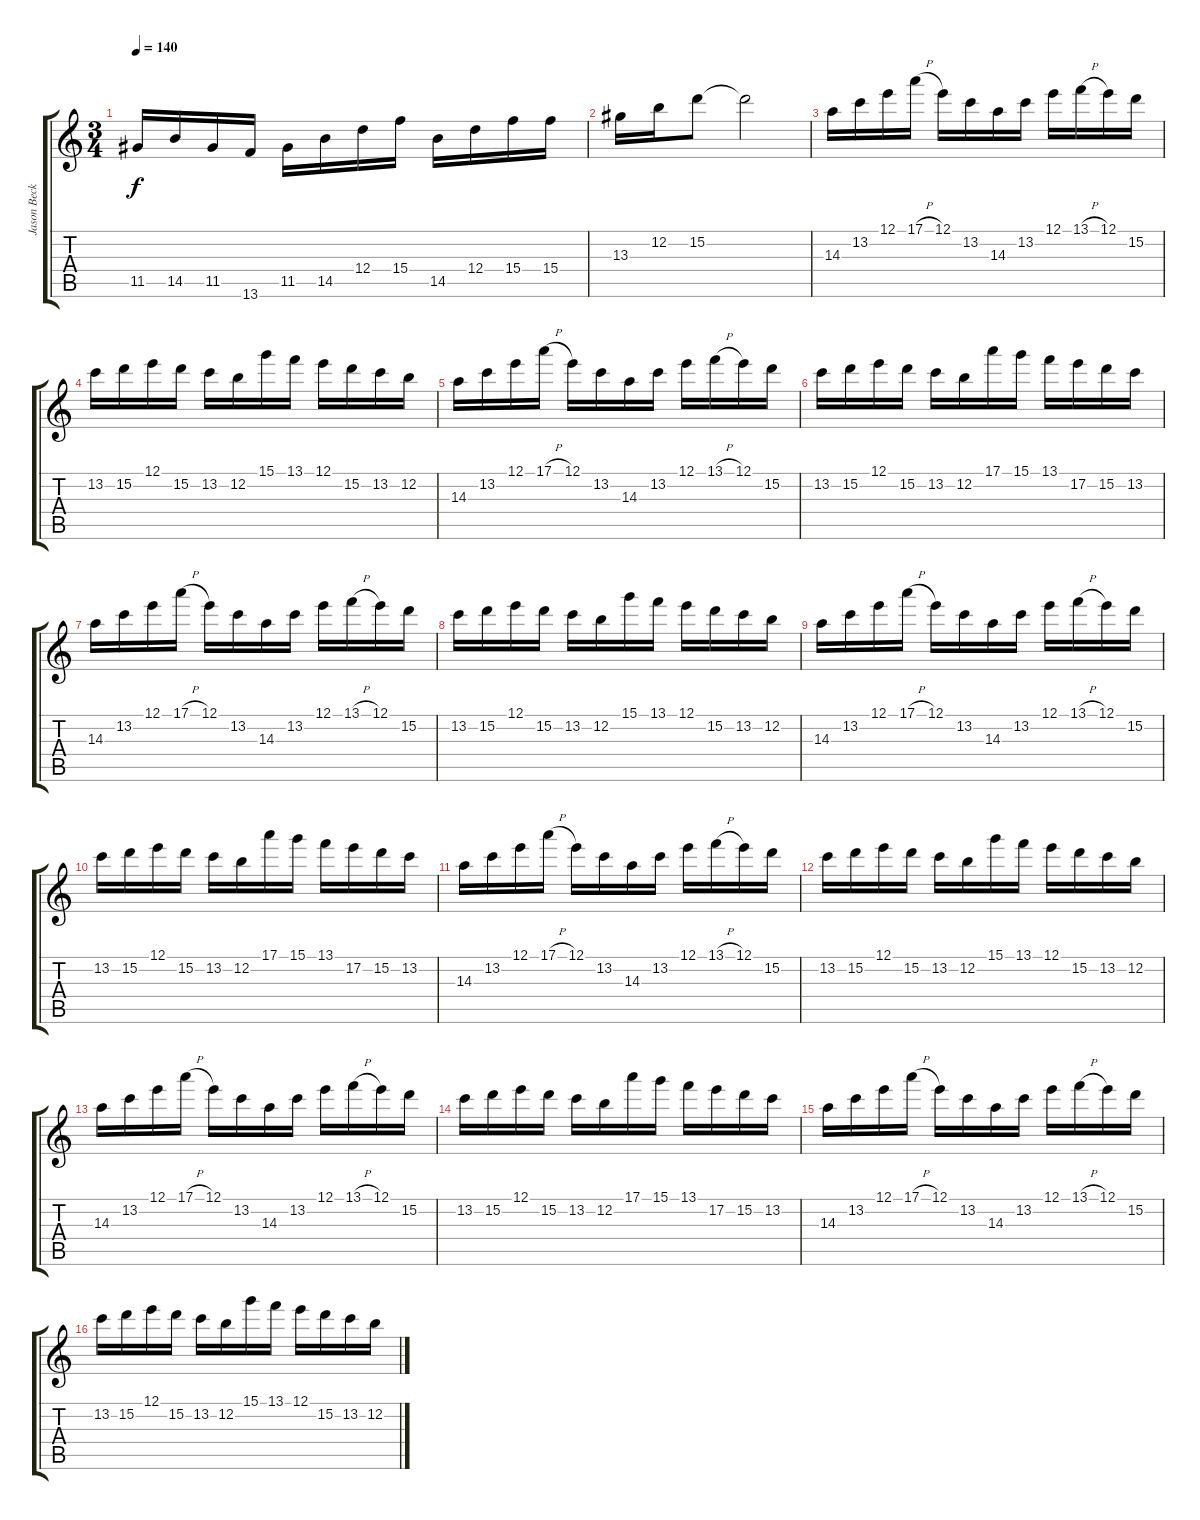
\track ("Jason Becker" "Jason Beck") {solo instrument distortionguitar}
\staff {score tabs}
\tuning (E4 B3 G3 D3 A2 E2) {hide}
\ts (3 4)
\tempo 140
\clef g2
\ks c
11.5.16{dy f} 14.5.16 11.5.16 13.6.16 11.5.16 14.5.16 12.4.16 15.4.16 14.5.16 12.4.16 15.4.16 15.4.16 |
13.3.16 12.2.16 15.2.8 15.2{t}.2 |
14.3.16 13.2.16 12.1.16 17.1{h}.16 12.1.16 13.2.16 14.3.16 13.2.16 12.1.16 13.1{h}.16 12.1.16 15.2.16 |
13.2.16 15.2.16 12.1.16 15.2.16 13.2.16 12.2.16 15.1.16 13.1.16 12.1.16 15.2.16 13.2.16 12.2.16 |
14.3.16 13.2.16 12.1.16 17.1{h}.16 12.1.16 13.2.16 14.3.16 13.2.16 12.1.16 13.1{h}.16 12.1.16 15.2.16 |
13.2.16 15.2.16 12.1.16 15.2.16 13.2.16 12.2.16 17.1.16 15.1.16 13.1.16 17.2.16 15.2.16 13.2.16 |
14.3.16 13.2.16 12.1.16 17.1{h}.16 12.1.16 13.2.16 14.3.16 13.2.16 12.1.16 13.1{h}.16 12.1.16 15.2.16 |
13.2.16 15.2.16 12.1.16 15.2.16 13.2.16 12.2.16 15.1.16 13.1.16 12.1.16 15.2.16 13.2.16 12.2.16 |
14.3.16 13.2.16 12.1.16 17.1{h}.16 12.1.16 13.2.16 14.3.16 13.2.16 12.1.16 13.1{h}.16 12.1.16 15.2.16 |
13.2.16 15.2.16 12.1.16 15.2.16 13.2.16 12.2.16 17.1.16 15.1.16 13.1.16 17.2.16 15.2.16 13.2.16 |
14.3.16 13.2.16 12.1.16 17.1{h}.16 12.1.16 13.2.16 14.3.16 13.2.16 12.1.16 13.1{h}.16 12.1.16 15.2.16 |
13.2.16 15.2.16 12.1.16 15.2.16 13.2.16 12.2.16 15.1.16 13.1.16 12.1.16 15.2.16 13.2.16 12.2.16 |
14.3.16 13.2.16 12.1.16 17.1{h}.16 12.1.16 13.2.16 14.3.16 13.2.16 12.1.16 13.1{h}.16 12.1.16 15.2.16 |
13.2.16 15.2.16 12.1.16 15.2.16 13.2.16 12.2.16 17.1.16 15.1.16 13.1.16 17.2.16 15.2.16 13.2.16 |
14.3.16 13.2.16 12.1.16 17.1{h}.16 12.1.16 13.2.16 14.3.16 13.2.16 12.1.16 13.1{h}.16 12.1.16 15.2.16 |
13.2.16 15.2.16 12.1.16 15.2.16 13.2.16 12.2.16 15.1.16 13.1.16 12.1.16 15.2.16 13.2.16 12.2.16
